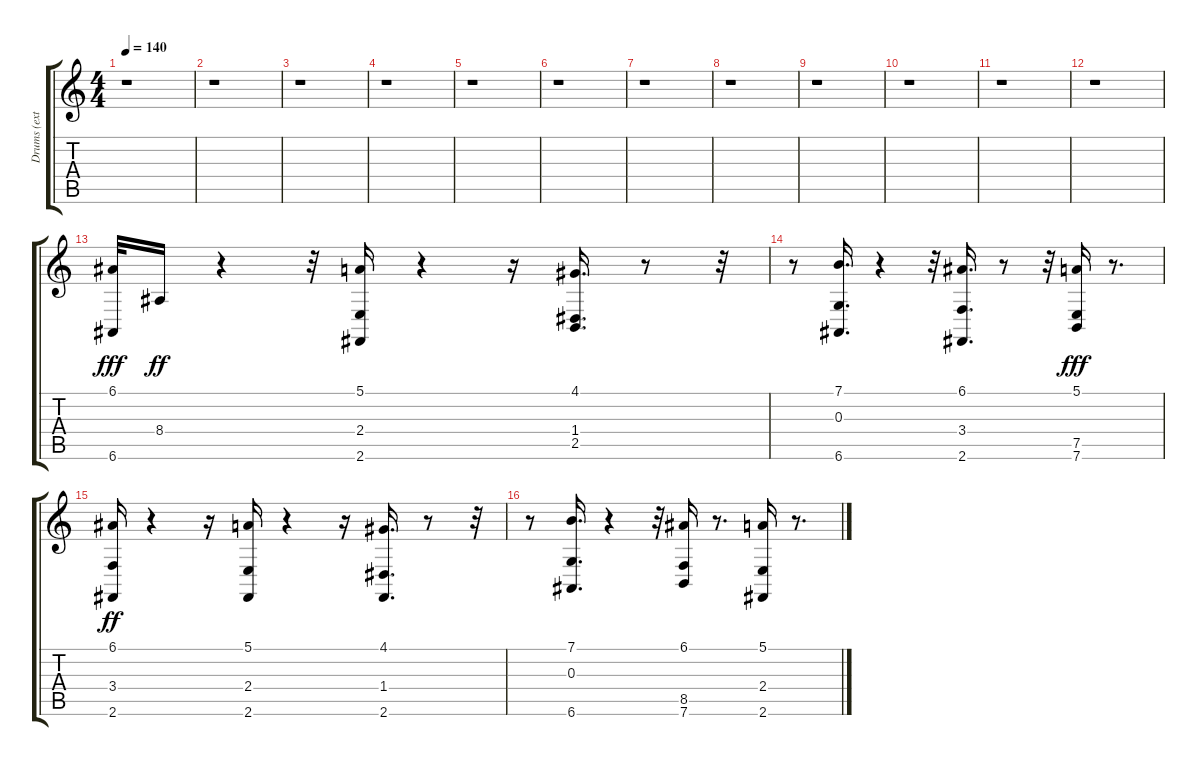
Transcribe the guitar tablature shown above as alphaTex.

\track ("Drums (extra)" "Drums (ext") {instrument accordion}
\staff {score tabs}
\tuning (E4 B3 G3 D3 A2 E2) {hide}
\ts (4 4)
\tempo 140
\clef g2
\ks c
r.1{dy ff} |
r.1 |
r.1 |
r.1 |
r.1 |
r.1 |
r.1 |
r.1 |
r.1 |
r.1 |
r.1 |
r.1 |
(6.1 6.6).32{dy fff} 8.4.16{dy ff} r.4 r.32 (5.1 2.4 2.6).16 r.4 r.16 (4.1 1.4 2.5).16{d} r.8 r.32 |
r.8 (7.1 0.3 6.6).16{d} r.4 r.32 (6.1 3.4 2.6).16{d} r.8 r.32 (5.1 7.5 7.6).16{dy fff} r.8{d} |
(6.1 3.4 2.6).16{dy ff} r.4 r.16 (5.1 2.4 2.6).16 r.4 r.16 (4.1 1.4 2.6).16{d} r.8 r.32 |
r.8 (7.1 0.3 6.6).16{d} r.4 r.32 (6.1 8.5 7.6).16 r.8{d} (5.1 2.4 2.6).16 r.8{d}
